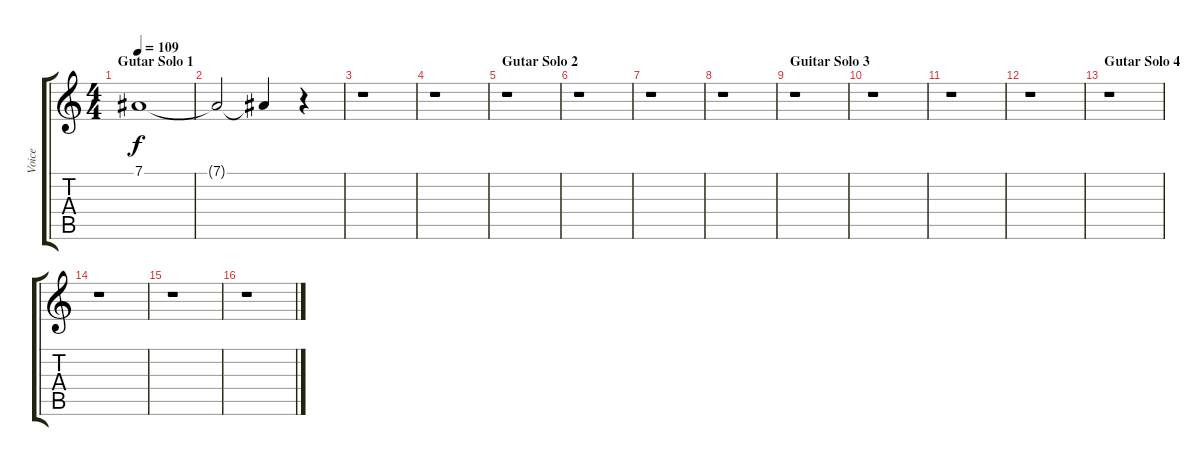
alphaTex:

\track ("Voice" "Voice") {instrument lead6voice}
\staff {score tabs}
\tuning (Eb4 Bb3 Gb3 Db3 Ab2 Eb2) {hide}
\ts (4 4)
\section ("" "Gutar Solo 1")
\tempo 109
\clef g2
\ks c
7.1{t}.1{dy f} |
7.1{t}.2 7.1{t}.4 r.4 |
r.1 |
r.1 |
\section ("" "Gutar Solo 2")
r.1 |
r.1 |
r.1 |
r.1 |
\section ("" "Guitar Solo 3")
r.1 |
r.1 |
r.1 |
r.1 |
\section ("" "Gutar Solo 4")
r.1 |
r.1 |
r.1 |
r.1
